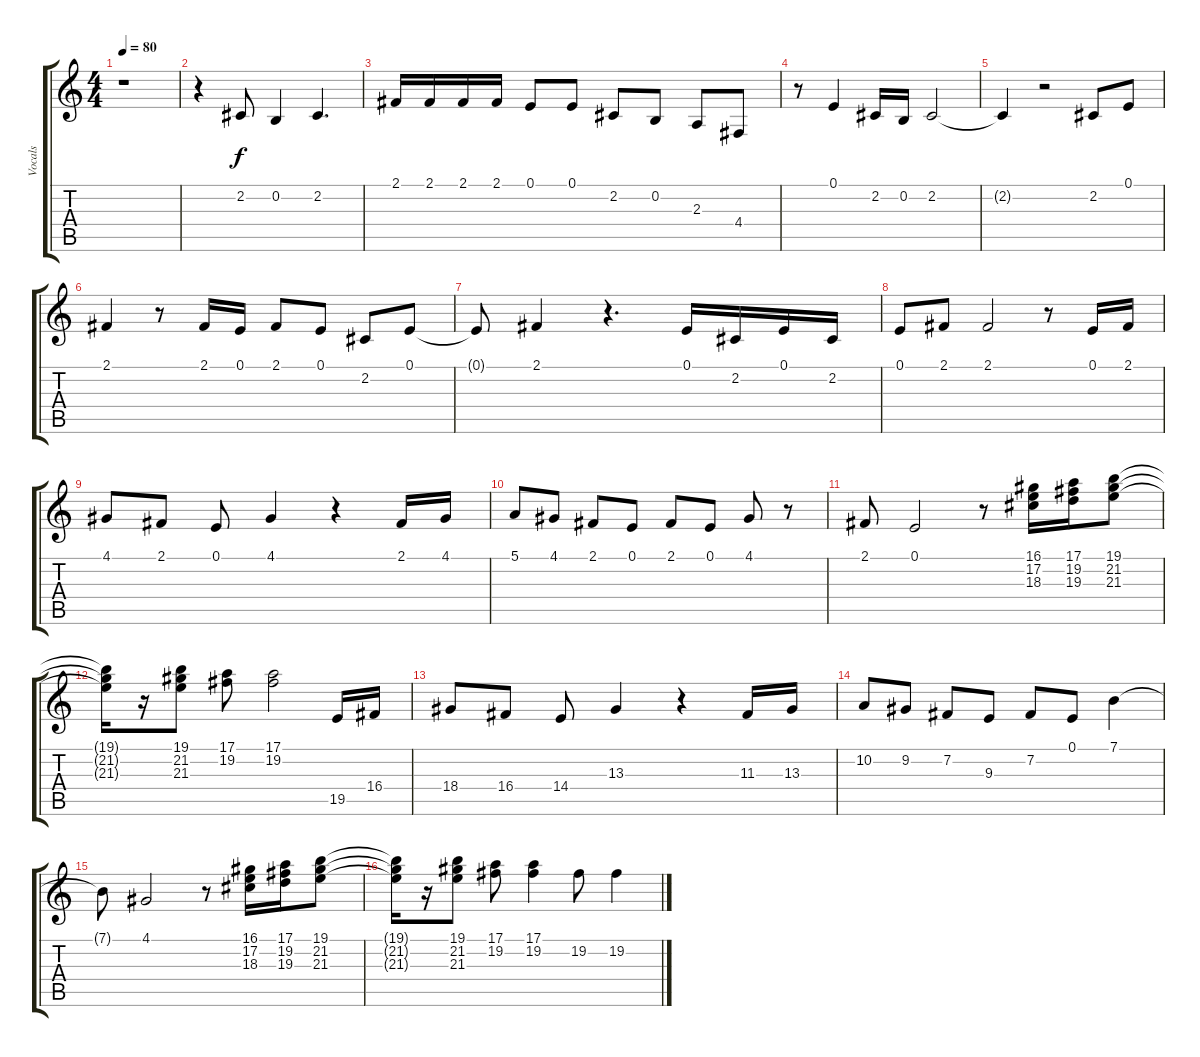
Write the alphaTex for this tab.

\track ("Vocals" "Vocals") {instrument oboe}
\staff {score tabs}
\tuning (E4 B3 G3 D3 A2 E2) {hide}
\ts (4 4)
\tempo 80
\clef g2
\ks c
r.1{dy f} |
r.4 2.2.8 0.2.4 2.2.4{d} |
2.1.16 2.1.16 2.1.16 2.1.16 0.1.8 0.1.8 2.2.8 0.2.8 2.3.8 4.4.8 |
r.8 0.1.4 2.2.16 0.2.16 2.2.2 |
2.2{t}.4 r.2 2.2.8 0.1.8 |
2.1.4 r.8 2.1.16 0.1.16 2.1.8 0.1.8 2.2.8 0.1.8 |
0.1{t}.8 2.1.4 r.4{d} 0.1.16 2.2.16 0.1.16 2.2.16 |
0.1.8 2.1.8 2.1.2 r.8 0.1.16 2.1.16 |
4.1.8 2.1.8 0.1.8 4.1.4 r.4 2.1.16 4.1.16 |
5.1.8 4.1.8 2.1.8 0.1.8 2.1.8 0.1.8 4.1.8 r.8 |
2.1.8 0.1.2 r.8 (16.1 17.2 18.3).16 (17.1 19.2 19.3).16 (19.1 21.2 21.3).8 |
(19.1{t} 21.2{t} 21.3{t}).16 r.16 (19.1 21.2 21.3).8 (17.1 19.2).8 (17.1 19.2).2 19.5.16 16.4.16 |
18.4.8 16.4.8 14.4.8 13.3.4 r.4 11.3.16 13.3.16 |
10.2.8 9.2.8 7.2.8 9.3.8 7.2.8 0.1.8 7.1.4 |
7.1{t}.8 4.1.2 r.8 (16.1 17.2 18.3).16 (17.1 19.2 19.3).16 (19.1 21.2 21.3).8 |
(19.1{t} 21.2{t} 21.3{t}).16 r.16 (19.1 21.2 21.3).8 (17.1 19.2).8 (17.1 19.2).4 19.2.8 19.2.4
